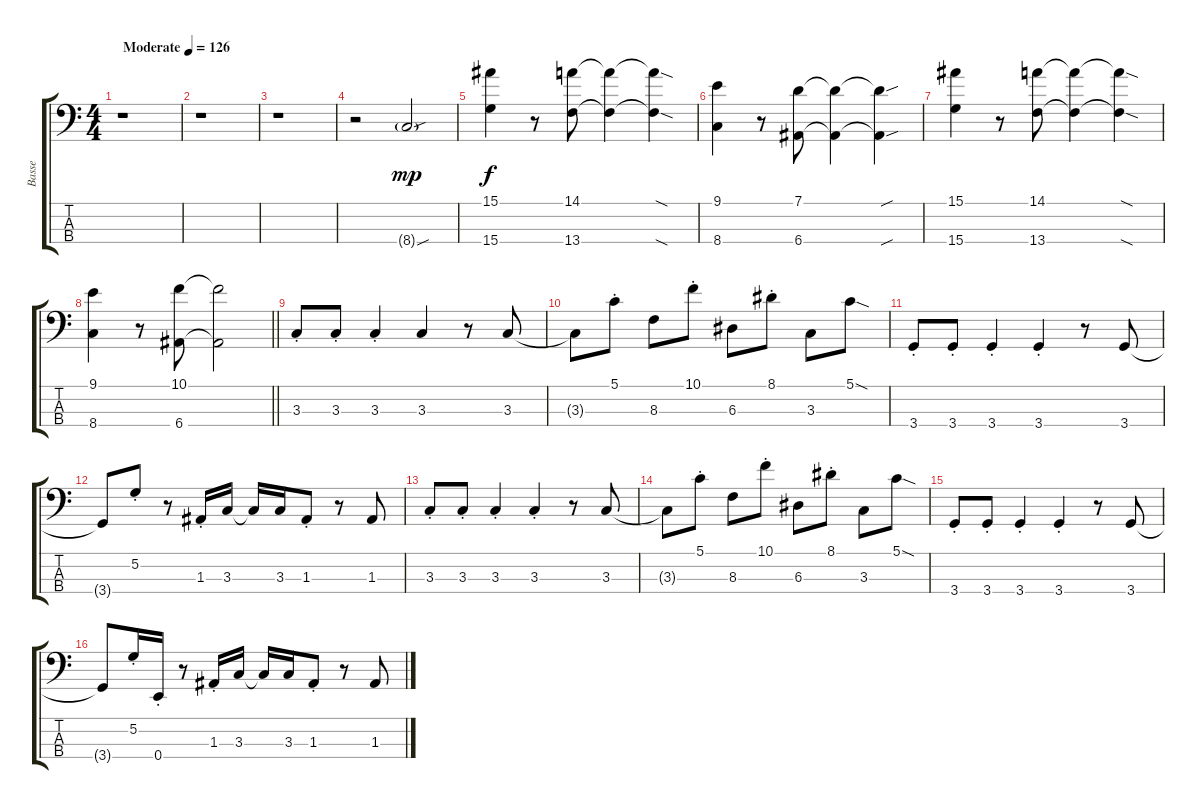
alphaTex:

\track ("Basse" "Basse") {instrument electricbassfinger}
\staff {score tabs}
\tuning (G2 D2 A1 E1) {hide}
\ts (4 4)
\tempo (126 "Moderate")
\clef f4
\ks c
r.1{dy mp instrument electricbassfinger} |
r.1 |
r.1 |
r.2 8.4{sou g}.2 |
(15.1 15.4).4{dy f} r.8 (14.1 13.4).8 (14.1{t} 13.4{t}).4 (14.1{sod t} 13.4{sod t}).4 |
(9.1 8.4).4 r.8 (7.1 6.4).8 (7.1{t} 6.4{t}).4 (7.1{sou t} 6.4{sou t}).4 |
(15.1 15.4).4 r.8 (14.1 13.4).8 (14.1{t} 13.4{t}).4 (14.1{sod t} 13.4{sod t}).4 |
\barLineRight lightlight
(9.1 8.4).4 r.8 (10.1 6.4).8 (10.1{t} 6.4{t}).2 |
3.3{st}.8 3.3{st}.8 3.3{st}.4 3.3.4 r.8 3.3.8 |
3.3{t}.8 5.1{st}.8 8.3.8 10.1{st}.8 6.3.8 8.1{st}.8 3.3.8 5.1{sod}.8 |
3.4{st}.8 3.4{st}.8 3.4{st}.4 3.4{st}.4 r.8 3.4.8 |
3.4{t}.8 5.2{st}.8 r.8 1.3{st}.16 3.3.16 3.3{t}.16 3.3.16 1.3{st}.8 r.8 1.3.8 |
3.3{st}.8 3.3{st}.8 3.3{st}.4 3.3{st}.4 r.8 3.3.8 |
3.3{t}.8 5.1{st}.8 8.3.8 10.1{st}.8 6.3.8 8.1{st}.8 3.3.8 5.1{sod}.8 |
3.4{st}.8 3.4{st}.8 3.4{st}.4 3.4{st}.4 r.8 3.4.8 |
3.4{t}.8 5.2{st}.16 0.4{st}.16 r.8 1.3{st}.16 3.3.16 3.3{t}.16 3.3.16 1.3{st}.8 r.8 1.3.8
